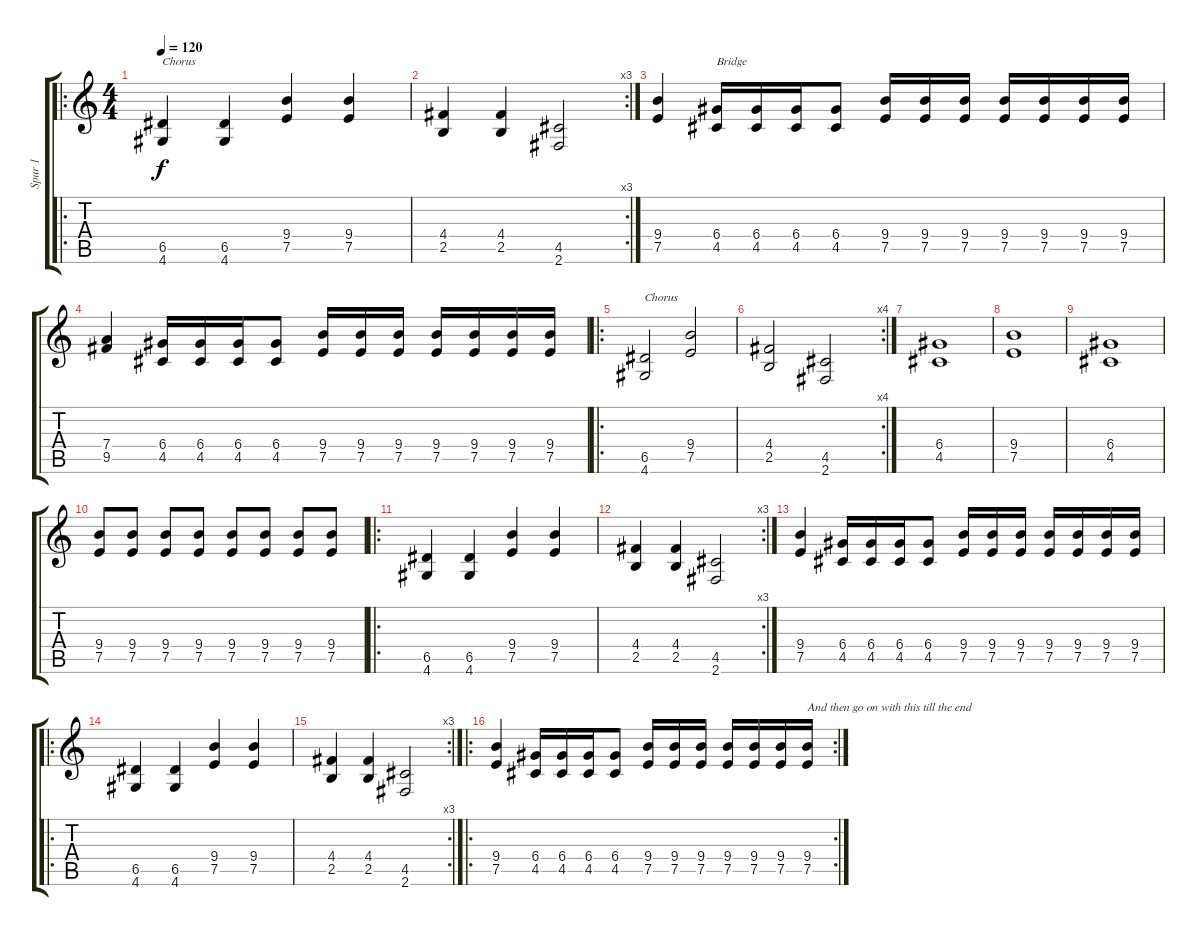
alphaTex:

\track ("Spur 1" "Spur 1") {instrument acousticguitarsteel}
\staff {score tabs}
\tuning (E4 B3 G3 D3 A2 E2) {hide}
\ro
\ts (4 4)
\tempo 120
\clef g2
\ks c
(6.5 4.6).4{txt "Chorus" dy f} (6.5 4.6).4 (9.4 7.5).4 (9.4 7.5).4 |
\rc 3
(4.4 2.5).4 (4.4 2.5).4 (4.5 2.6).2 |
(9.4 7.5).4 (6.4 4.5).16{txt "Bridge"} (6.4 4.5).16 (6.4 4.5).16 (6.4 4.5).8 (9.4 7.5).16 (9.4 7.5).16 (9.4 7.5).16 (9.4 7.5).16 (9.4 7.5).16 (9.4 7.5).16 (9.4 7.5).16 |
(7.4 9.5).4 (6.4 4.5).16 (6.4 4.5).16 (6.4 4.5).16 (6.4 4.5).8 (9.4 7.5).16 (9.4 7.5).16 (9.4 7.5).16 (9.4 7.5).16 (9.4 7.5).16 (9.4 7.5).16 (9.4 7.5).16 |
\ro
(6.5 4.6).2{txt "Chorus"} (9.4 7.5).2 |
\rc 4
(4.4 2.5).2 (4.5 2.6).2 |
(6.4 4.5).1 |
(9.4 7.5).1 |
(6.4 4.5).1 |
(9.4 7.5).8 (9.4 7.5).8 (9.4 7.5).8 (9.4 7.5).8 (9.4 7.5).8 (9.4 7.5).8 (9.4 7.5).8 (9.4 7.5).8 |
\ro
(6.5 4.6).4 (6.5 4.6).4 (9.4 7.5).4 (9.4 7.5).4 |
\rc 3
(4.4 2.5).4 (4.4 2.5).4 (4.5 2.6).2 |
(9.4 7.5).4 (6.4 4.5).16 (6.4 4.5).16 (6.4 4.5).16 (6.4 4.5).8 (9.4 7.5).16 (9.4 7.5).16 (9.4 7.5).16 (9.4 7.5).16 (9.4 7.5).16 (9.4 7.5).16 (9.4 7.5).16 |
\ro
(6.5 4.6).4 (6.5 4.6).4 (9.4 7.5).4 (9.4 7.5).4 |
\rc 3
(4.4 2.5).4 (4.4 2.5).4 (4.5 2.6).2 |
\ro
\rc 2
(9.4 7.5).4 (6.4 4.5).16 (6.4 4.5).16 (6.4 4.5).16 (6.4 4.5).8 (9.4 7.5).16 (9.4 7.5).16 (9.4 7.5).16 (9.4 7.5).16 (9.4 7.5).16 (9.4 7.5).16 (9.4 7.5).16{txt "And then go on with this till the end"}
